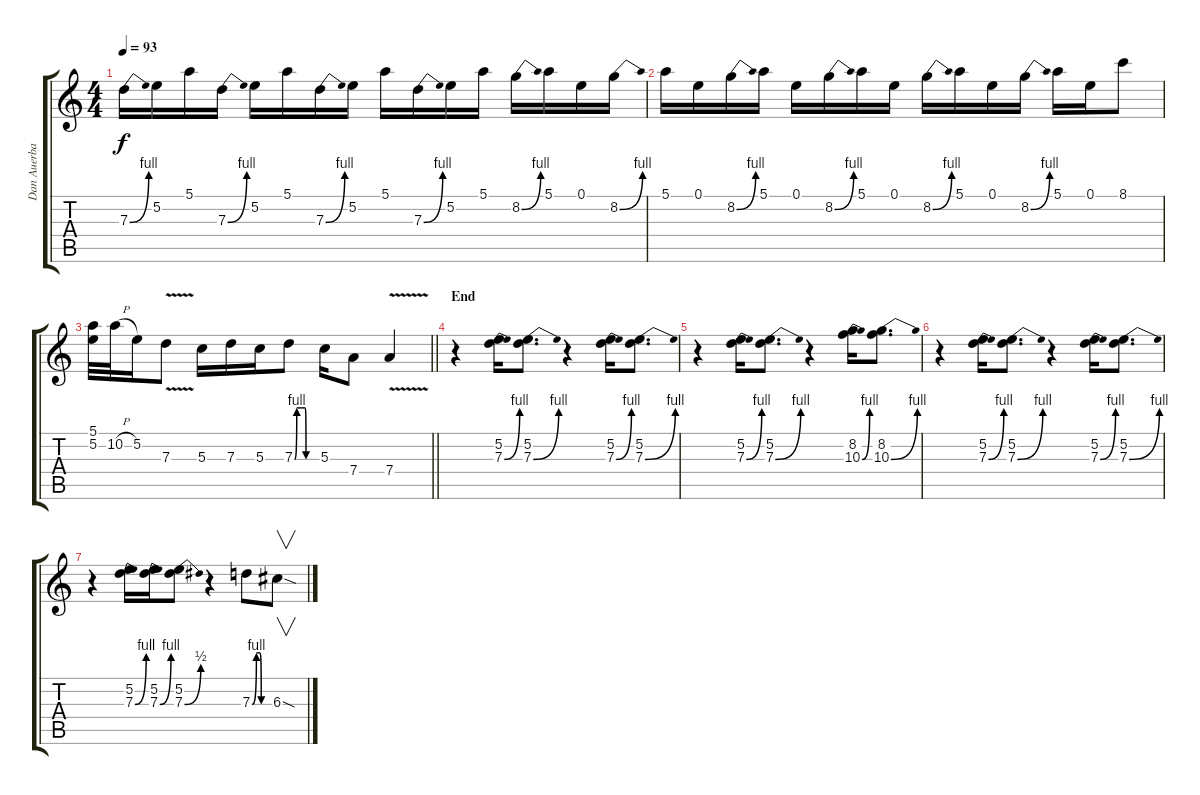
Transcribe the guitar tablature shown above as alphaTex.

\track ("Dan Auerbach [Guitar I]" "Dan Auerba") {instrument acousticguitarsteel}
\staff {score tabs}
\tuning (E4 B3 G3 D3 A2 E2) {hide}
\ts (4 4)
\tempo 93
\clef g2
\ks c
7.3{be (bend 0 0 60 4)}.16{dy f} 5.2.16 5.1.16 7.3{be (bend 0 0 60 4)}.16 5.2.16 5.1.16 7.3{be (bend 0 0 60 4)}.16 5.2.16 5.1.16 7.3{be (bend 0 0 60 4)}.16 5.2.16 5.1.16 8.2{be (bend 0 0 60 4)}.16 5.1.16 0.1.16 8.2{be (bend 0 0 60 4)}.16 |
5.1.16 0.1.16 8.2{be (bend 0 0 60 4)}.16 5.1.16 0.1.16 8.2{be (bend 0 0 60 4)}.16 5.1.16 0.1.16 8.2{be (bend 0 0 60 4)}.16 5.1.16 0.1.16 8.2{be (bend 0 0 60 4)}.16 5.1.16 0.1.16 8.1.8 |
\barLineRight lightlight
(5.1 5.2).32 10.2{h}.32 5.2.16 7.3{v}.8 5.3.16 7.3.16 5.3.16 7.3{be (custom 0 0 6 4 15 4 29 4 31 0 60 0)}.8 5.3.16 7.4.8 7.4{v}.4 |
\section ("" "End")
r.4 (5.2 7.3{be (bend 0 0 60 4)}).16 (5.2 7.3{be (bend 0 0 60 4)}).8{d} r.4 (5.2 7.3{be (bend 0 0 60 4)}).16 (5.2 7.3{be (bend 0 0 60 4)}).8{d} |
r.4 (5.2 7.3{be (bend 0 0 60 4)}).16 (5.2 7.3{be (bend 0 0 60 4)}).8{d} r.4 (8.2 10.3{be (bend 0 0 60 4)}).16 (8.2 10.3{be (bend 0 0 60 4)}).8{d} |
r.4 (5.2 7.3{be (bend 0 0 60 4)}).16 (5.2 7.3{be (bend 0 0 60 4)}).8{d} r.4 (5.2 7.3{be (bend 0 0 60 4)}).16 (5.2 7.3{be (bend 0 0 60 4)}).8{d} |
r.4 (5.2 7.3{be (bend 0 0 60 4)}).16 (5.2 7.3{be (bend 0 0 60 4)}).16 (5.2 7.3{be (bend 0 0 60 2)}).8 r.4 7.3{be (custom 0 0 15 4 28 4 32 0 60 0)}.8 6.3{sod}.8{v}
